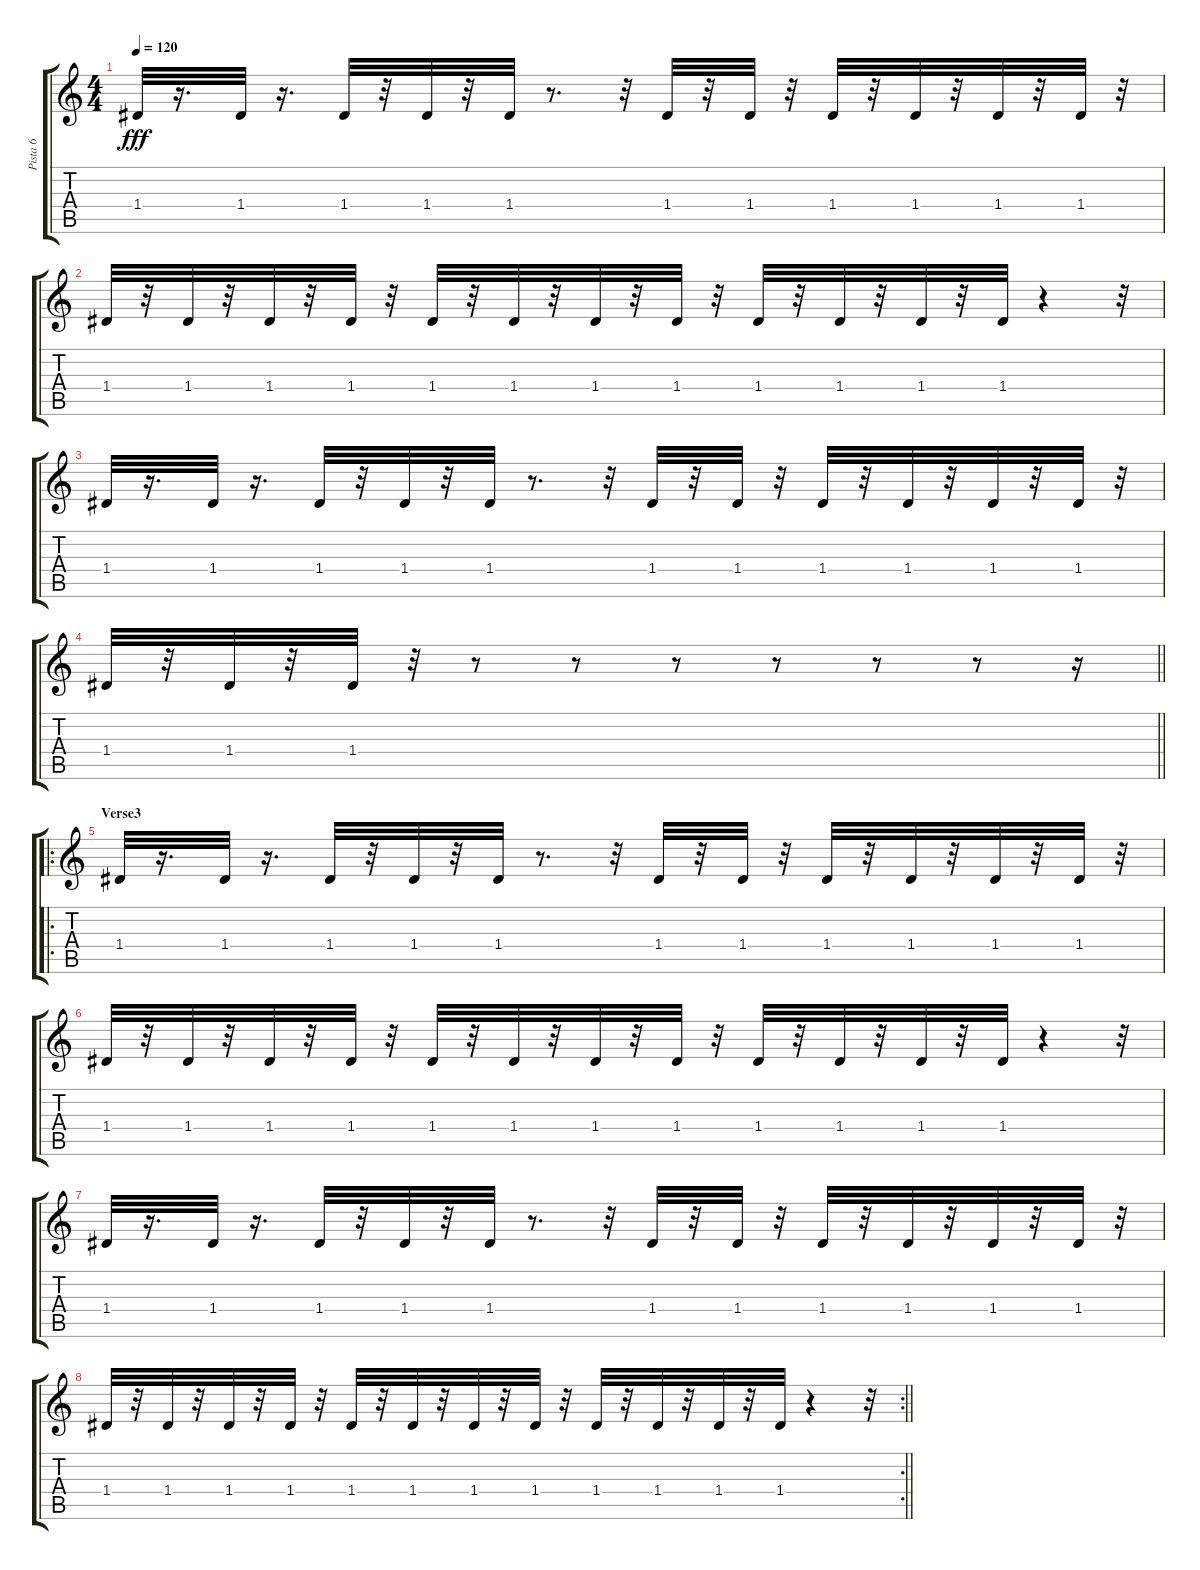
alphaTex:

\track ("Pista 6" "Pista 6") {instrument electricguitarclean}
\staff {score tabs}
\tuning (E4 B3 G3 D3 A2 E2) {hide}
\ts (4 4)
\tempo 120
\clef g2
\ks c
1.4.32{dy fff} r.16{d} 1.4.32 r.16{d} 1.4.32 r.32 1.4.32 r.32 1.4.32 r.8{d} r.32 1.4.32 r.32 1.4.32 r.32 1.4.32 r.32 1.4.32 r.32 1.4.32 r.32 1.4.32 r.32 |
1.4.32 r.32 1.4.32 r.32 1.4.32 r.32 1.4.32 r.32 1.4.32 r.32 1.4.32 r.32 1.4.32 r.32 1.4.32 r.32 1.4.32 r.32 1.4.32 r.32 1.4.32 r.32 1.4.32 r.4 r.32 |
1.4.32 r.16{d} 1.4.32 r.16{d} 1.4.32 r.32 1.4.32 r.32 1.4.32 r.8{d} r.32 1.4.32 r.32 1.4.32 r.32 1.4.32 r.32 1.4.32 r.32 1.4.32 r.32 1.4.32 r.32 |
\barLineRight lightlight
1.4.32 r.32 1.4.32 r.32 1.4.32 r.32 r.8 r.8 r.8 r.8 r.8 r.8 r.16 |
\ro
\section ("" "Verse3")
1.4.32 r.16{d} 1.4.32 r.16{d} 1.4.32 r.32 1.4.32 r.32 1.4.32 r.8{d} r.32 1.4.32 r.32 1.4.32 r.32 1.4.32 r.32 1.4.32 r.32 1.4.32 r.32 1.4.32 r.32 |
1.4.32 r.32 1.4.32 r.32 1.4.32 r.32 1.4.32 r.32 1.4.32 r.32 1.4.32 r.32 1.4.32 r.32 1.4.32 r.32 1.4.32 r.32 1.4.32 r.32 1.4.32 r.32 1.4.32 r.4 r.32 |
1.4.32 r.16{d} 1.4.32 r.16{d} 1.4.32 r.32 1.4.32 r.32 1.4.32 r.8{d} r.32 1.4.32 r.32 1.4.32 r.32 1.4.32 r.32 1.4.32 r.32 1.4.32 r.32 1.4.32 r.32 |
\rc 2
\barLineRight lightlight
1.4.32 r.32 1.4.32 r.32 1.4.32 r.32 1.4.32 r.32 1.4.32 r.32 1.4.32 r.32 1.4.32 r.32 1.4.32 r.32 1.4.32 r.32 1.4.32 r.32 1.4.32 r.32 1.4.32 r.4 r.32
